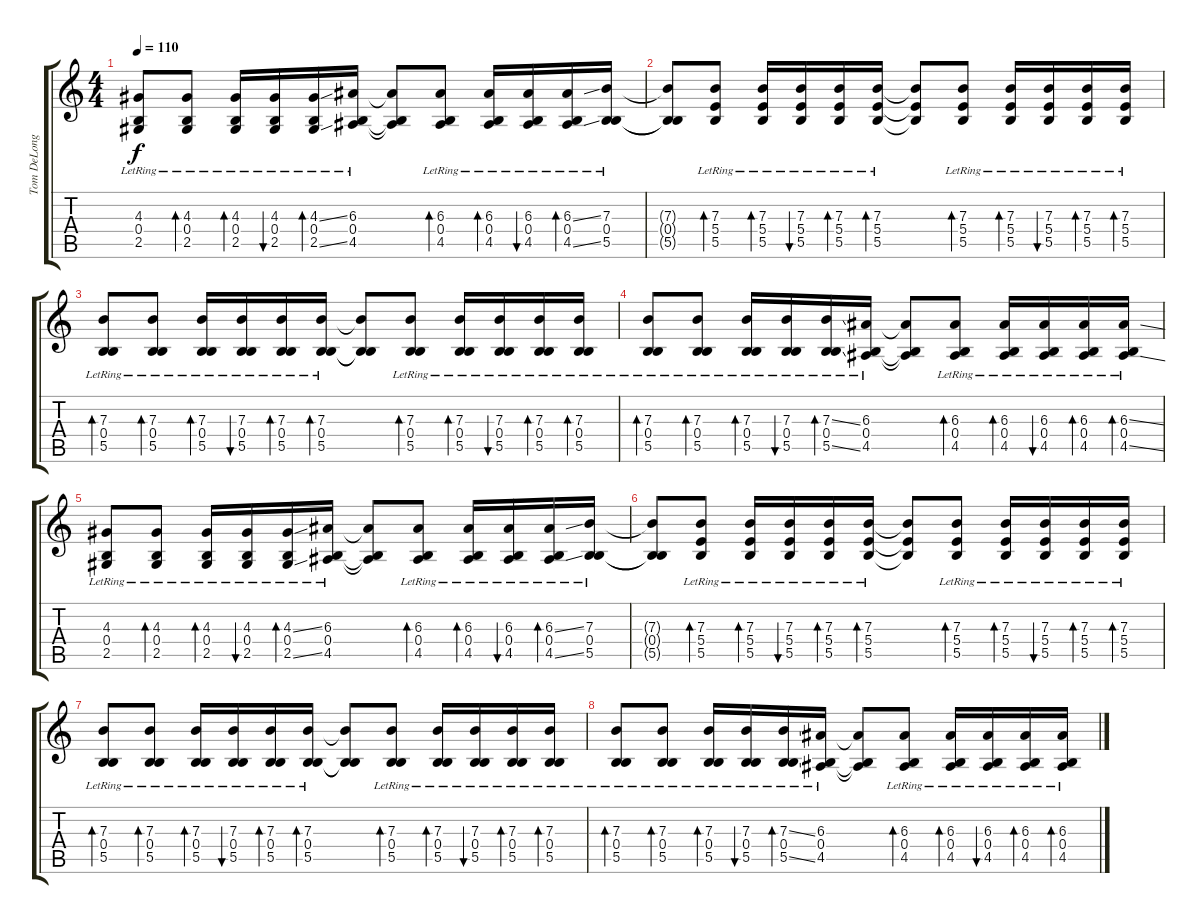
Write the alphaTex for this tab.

\track ("Tom DeLonge" "Tom DeLong") {instrument acousticguitarsteel}
\staff {score tabs}
\tuning (Db4 Ab3 E3 B2 Gb2 Db2) {hide}
\ts (4 4)
\tempo 110
\clef g2
\ks c
(4.3{lr} 0.4{lr} 2.5{lr}).8{dy f} (4.3{lr} 0.4{lr} 2.5{lr}).8{bd 120} (4.3{lr} 0.4{lr} 2.5{lr}).16{bd 120} (4.3{lr} 0.4{lr} 2.5{lr}).16{bu 120} (4.3{ss lr} 0.4{lr} 2.5{ss lr}).16{bd 120} (6.3{lr} 0.4{lr} 4.5{lr}).16 (6.3{t} 0.4{t} 4.5{t}).8 (6.3{lr} 0.4{lr} 4.5{lr}).8{bd 120} (6.3{lr} 0.4{lr} 4.5{lr}).16{bd 120} (6.3{lr} 0.4{lr} 4.5{lr}).16{bu 120} (6.3{ss lr} 0.4{lr} 4.5{ss lr}).16{bd 120} (7.3{lr} 0.4{lr} 5.5{lr}).16 |
(7.3{t} 0.4{t} 5.5{t}).8 (7.3{lr} 5.4{lr} 5.5{lr}).8{bd 120} (7.3{lr} 5.4{lr} 5.5{lr}).16{bd 120} (7.3{lr} 5.4{lr} 5.5{lr}).16{bu 120} (7.3{lr} 5.4{lr} 5.5{lr}).16{bd 120} (7.3{lr} 5.4{lr} 5.5{lr}).16{bd 120} (7.3{t} 5.4{t} 5.5{t}).8 (7.3{lr} 5.4{lr} 5.5{lr}).8{bd 120} (7.3{lr} 5.4{lr} 5.5{lr}).16{bd 120} (7.3{lr} 5.4{lr} 5.5{lr}).16{bu 120} (7.3{lr} 5.4{lr} 5.5{lr}).16{bd 120} (7.3{lr} 5.4{lr} 5.5{lr}).16{bd 120} |
(7.3{lr} 0.4{lr} 5.5{lr}).8{bd 240} (7.3{lr} 0.4{lr} 5.5{lr}).8{bd 240} (7.3{lr} 0.4{lr} 5.5{lr}).16{bd 120} (7.3{lr} 0.4{lr} 5.5{lr}).16{bu 120} (7.3{lr} 0.4{lr} 5.5{lr}).16{bd 120} (7.3{lr} 0.4{lr} 5.5{lr}).16{bd 120} (7.3{t} 0.4{t} 5.5{t}).8 (7.3{lr} 0.4{lr} 5.5{lr}).8{bd 120} (7.3{lr} 0.4{lr} 5.5{lr}).16{bd 120} (7.3{lr} 0.4{lr} 5.5{lr}).16{bu 120} (7.3{lr} 0.4{lr} 5.5{lr}).16{bd 120} (7.3{lr} 0.4{lr} 5.5{lr}).16{bd 120} |
(7.3{lr} 0.4{lr} 5.5{lr}).8{bd 120} (7.3{lr} 0.4{lr} 5.5{lr}).8{bd 120} (7.3{lr} 0.4{lr} 5.5{lr}).16{bd 120} (7.3{lr} 0.4{lr} 5.5{lr}).16{bu 120} (7.3{ss lr} 0.4{lr} 5.5{ss lr}).16{bd 120} (6.3{lr} 0.4{lr} 4.5{lr}).16 (6.3{t} 0.4{t} 4.5{t}).8 (6.3{lr} 0.4{lr} 4.5{lr}).8{bd 120} (6.3{lr} 0.4{lr} 4.5{lr}).16{bd 120} (6.3{lr} 0.4{lr} 4.5{lr}).16{bu 120} (6.3{lr} 0.4{lr} 4.5{lr}).16{bd 120} (6.3{ss lr} 0.4{lr} 4.5{ss lr}).16{bd 120} |
(4.3{lr} 0.4{lr} 2.5{lr}).8 (4.3{lr} 0.4{lr} 2.5{lr}).8{bd 120} (4.3{lr} 0.4{lr} 2.5{lr}).16{bd 120} (4.3{lr} 0.4{lr} 2.5{lr}).16{bu 120} (4.3{ss lr} 0.4{lr} 2.5{ss lr}).16{bd 120} (6.3{lr} 0.4{lr} 4.5{lr}).16 (6.3{t} 0.4{t} 4.5{t}).8 (6.3{lr} 0.4{lr} 4.5{lr}).8{bd 120} (6.3{lr} 0.4{lr} 4.5{lr}).16{bd 120} (6.3{lr} 0.4{lr} 4.5{lr}).16{bu 120} (6.3{ss lr} 0.4{lr} 4.5{ss lr}).16{bd 120} (7.3{lr} 0.4{lr} 5.5{lr}).16 |
(7.3{t} 0.4{t} 5.5{t}).8 (7.3{lr} 5.4{lr} 5.5{lr}).8{bd 120} (7.3{lr} 5.4{lr} 5.5{lr}).16{bd 120} (7.3{lr} 5.4{lr} 5.5{lr}).16{bu 120} (7.3{lr} 5.4{lr} 5.5{lr}).16{bd 120} (7.3{lr} 5.4{lr} 5.5{lr}).16{bd 120} (7.3{t} 5.4{t} 5.5{t}).8 (7.3{lr} 5.4{lr} 5.5{lr}).8{bd 120} (7.3{lr} 5.4{lr} 5.5{lr}).16{bd 120} (7.3{lr} 5.4{lr} 5.5{lr}).16{bu 120} (7.3{lr} 5.4{lr} 5.5{lr}).16{bd 120} (7.3{lr} 5.4{lr} 5.5{lr}).16{bd 120} |
(7.3{lr} 0.4{lr} 5.5{lr}).8{bd 240} (7.3{lr} 0.4{lr} 5.5{lr}).8{bd 240} (7.3{lr} 0.4{lr} 5.5{lr}).16{bd 120} (7.3{lr} 0.4{lr} 5.5{lr}).16{bu 120} (7.3{lr} 0.4{lr} 5.5{lr}).16{bd 120} (7.3{lr} 0.4{lr} 5.5{lr}).16{bd 120} (7.3{t} 0.4{t} 5.5{t}).8 (7.3{lr} 0.4{lr} 5.5{lr}).8{bd 120} (7.3{lr} 0.4{lr} 5.5{lr}).16{bd 120} (7.3{lr} 0.4{lr} 5.5{lr}).16{bu 120} (7.3{lr} 0.4{lr} 5.5{lr}).16{bd 120} (7.3{lr} 0.4{lr} 5.5{lr}).16{bd 120} |
(7.3{lr} 0.4{lr} 5.5{lr}).8{bd 120} (7.3{lr} 0.4{lr} 5.5{lr}).8{bd 120} (7.3{lr} 0.4{lr} 5.5{lr}).16{bd 120} (7.3{lr} 0.4{lr} 5.5{lr}).16{bu 120} (7.3{ss lr} 0.4{lr} 5.5{ss lr}).16{bd 120} (6.3{lr} 0.4{lr} 4.5{lr}).16 (6.3{t} 0.4{t} 4.5{t}).8 (6.3{lr} 0.4{lr} 4.5{lr}).8{bd 120} (6.3{lr} 0.4{lr} 4.5{lr}).16{bd 120} (6.3{lr} 0.4{lr} 4.5{lr}).16{bu 120} (6.3{lr} 0.4{lr} 4.5{lr}).16{bd 120} (6.3{lr} 0.4{lr} 4.5{lr}).16{bd 120}
